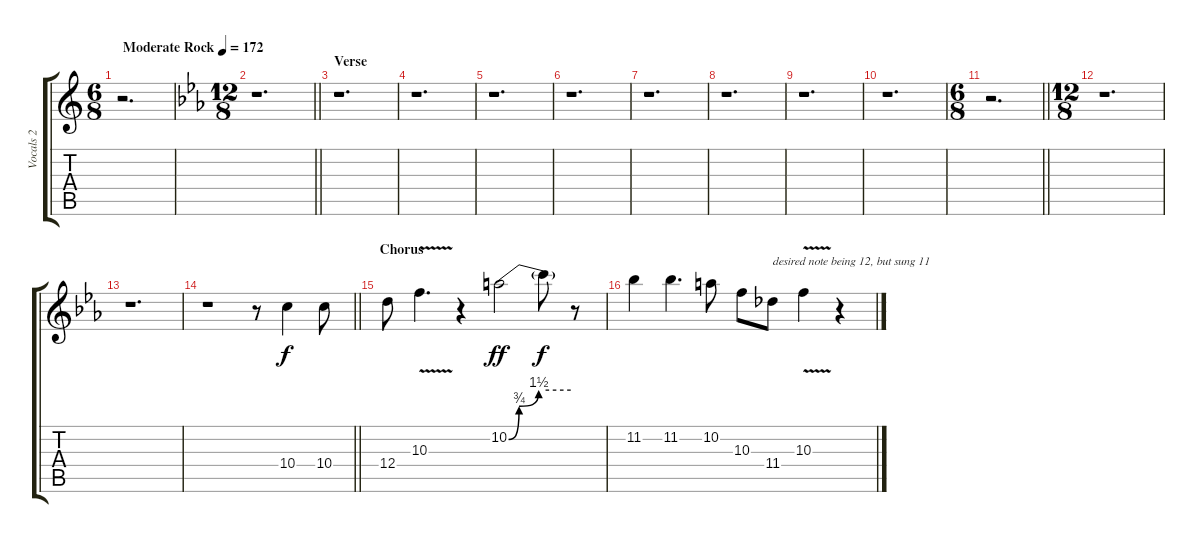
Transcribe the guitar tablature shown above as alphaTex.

\track ("Vocals 2" "Vocals 2") {instrument electricguitarjazz}
\staff {score tabs}
\tuning (E4 B3 G3 D3 A2 E2) {hide}
\ts (6 8)
\tempo (172 "Moderate Rock")
\clef g2
\ks c
r.2{d dy f instrument electricguitarjazz} |
\ts (12 8)
\barLineRight lightlight
\ks cminor
r.1{d} |
\section ("" "Verse")
r.1{d} |
r.1{d} |
r.1{d} |
r.1{d} |
r.1{d} |
r.1{d} |
r.1{d} |
r.1{d} |
\ts (6 8)
\barLineRight lightlight
r.2{d} |
\ts (12 8)
r.1{d} |
r.1{d} |
\barLineRight lightlight
r.1 r.8 10.4.4 10.4.8 |
\section ("" "Chorus")
12.4.8 10.3{v}.4{d} r.4 10.2{be (custom 0 0 10 3 29 6 60 6)}.2{dy ff} 10.2{t}.8{dy f} r.8 |
11.2.4 11.2.4{d} 10.2.8 10.3.8 11.4.8{txt "desired note being 12, but sung 11"} 10.3{v}.4 r.4
